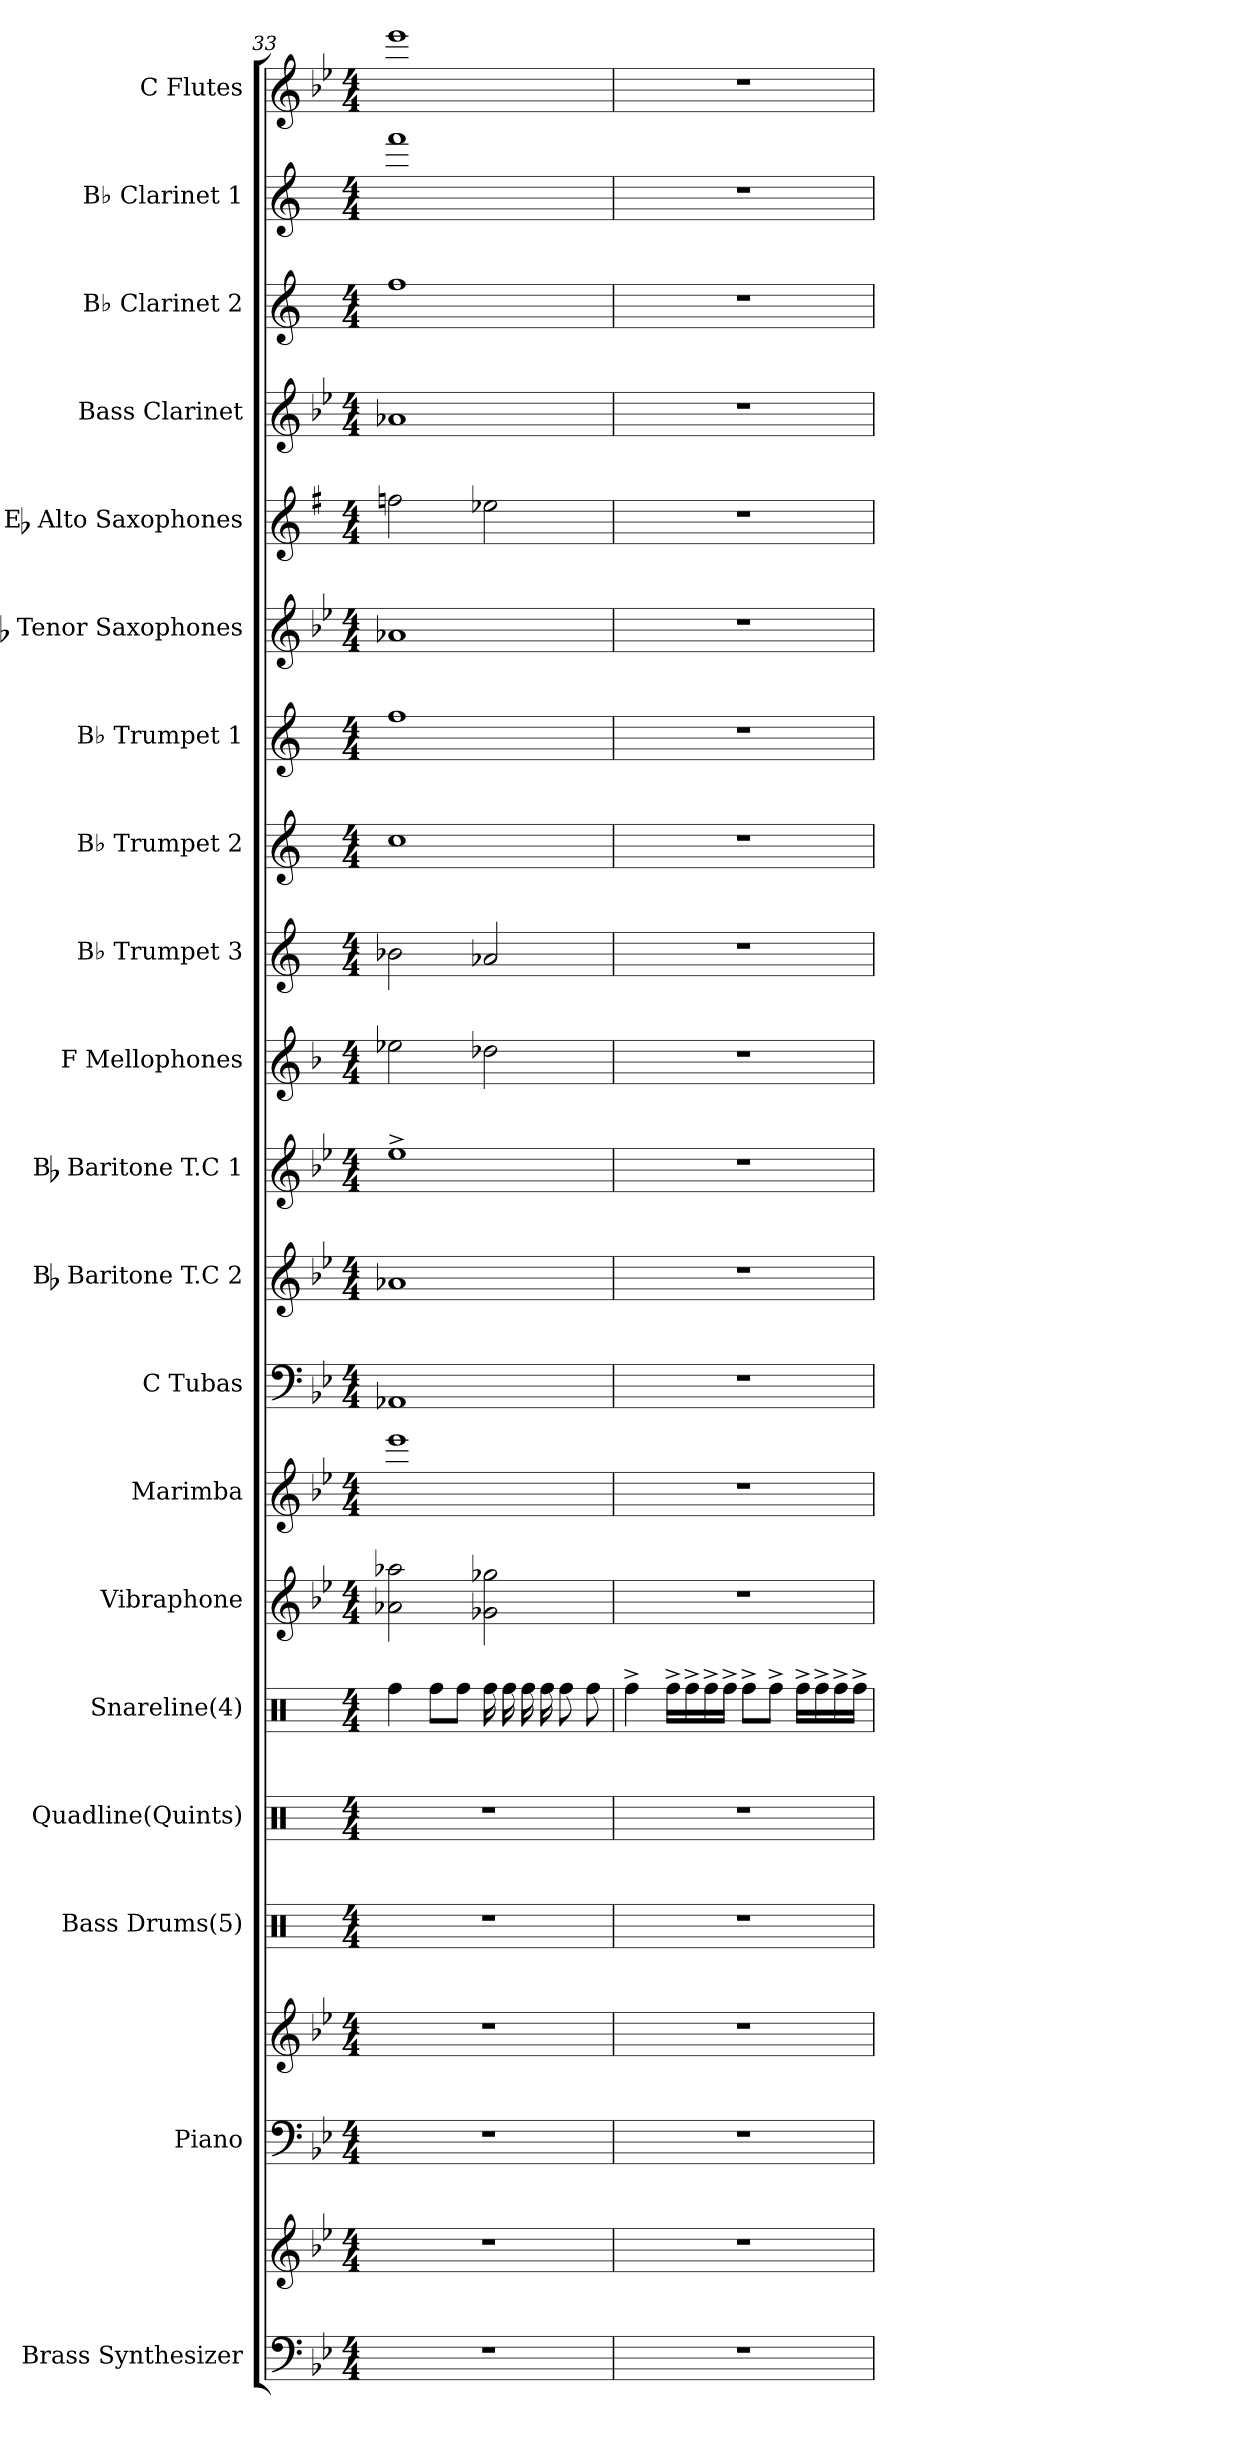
**kern	**kern	**kern	**kern	**kern	**kern	**kern	**kern	**kern	**kern	**kern	**kern	**kern	**kern	**kern	**kern	**kern	**kern	**kern	**kern	**kern	**kern
*part20	*part20	*part19	*part19	*part18	*part17	*part16	*part15	*part14	*part13	*part12	*part11	*part10	*part9	*part8	*part7	*part6	*part5	*part4	*part3	*part2	*part1
*staff22	*staff21	*staff20	*staff19	*staff18	*staff17	*staff16	*staff15	*staff14	*staff13	*staff12	*staff11	*staff10	*staff9	*staff8	*staff7	*staff6	*staff5	*staff4	*staff3	*staff2	*staff1
*I"Brass Synthesizer	*	*I"Piano	*	*I"Bass Drums(5)	*I"Quadline(Quints)	*I"Snareline(4)	*I"Vibraphone	*I"Marimba	*I"C Tubas	*I"Bb Baritone T.C 2	*I"Bb Baritone T.C 1	*I"F Mellophones	*I"B♭ Trumpet 3	*I"B♭ Trumpet 2	*I"B♭ Trumpet 1	*I"Bb Tenor Saxophones	*I"Eb Alto Saxophones	*I"Bass Clarinet	*I"B♭ Clarinet 2	*I"B♭ Clarinet 1	*I"C Flutes
*I'Synth.	*	*I'Pno.	*	*I'BD	*	*	*	*I'Marimba	*I'Tubas	*I'Baritone T.C 2	*I'Baritone T.C 1	*I'Mello	*I'B♭ Tpt. 3	*I'B♭ Tpt. 2	*I'B♭ Tpt. 1	*I'Tenor Saxes	*I'Alto Saxes	*I'B. Cl.	*I'B♭ Cl. 2	*I'B♭ Cl. 1	*I'Flutes
*clefF4	*clefG2	*clefF4	*clefG2	*clefX	*clefX	*clefX	*clefG2	*clefG2	*clefF4	*clefG2	*clefG2	*clefG2	*clefG2	*clefG2	*clefG2	*clefG2	*clefG2	*clefG2	*clefG2	*clefG2	*clefG2
*	*	*	*	*	*	*	*	*	*	*ITrd8c14	*ITrd8c14	*ITrd4c7	*ITrd1c2	*ITrd1c2	*ITrd1c2	*ITrd8c14	*ITrd5c9	*ITrd8c14	*ITrd1c2	*ITrd1c2	*
*k[b-e-]	*k[b-e-]	*k[b-e-]	*k[b-e-]	*k[]	*k[]	*k[]	*k[b-e-]	*k[b-e-]	*k[b-e-]	*k[b-e-]	*k[b-e-]	*k[b-e-]	*k[b-e-]	*k[b-e-]	*k[b-e-]	*k[b-e-]	*k[b-e-]	*k[b-e-]	*k[b-e-]	*k[b-e-]	*k[b-e-]
*M4/4	*M4/4	*M4/4	*M4/4	*M4/4	*M4/4	*M4/4	*M4/4	*M4/4	*M4/4	*M4/4	*M4/4	*M4/4	*M4/4	*M4/4	*M4/4	*M4/4	*M4/4	*M4/4	*M4/4	*M4/4	*M4/4
=33	=33	=33	=33	=33	=33	=33	=33	=33	=33	=33	=33	=33	=33	=33	=33	=33	=33	=33	=33	=33	=33
1r	1r	1r	1r	1r	1r	4Rff\	2a-X\ 2aa-X\	1eee-	1AA-X	1A-X	1e-^	2a-X\	2a-X\	1b-	1ee-	1A-X	2a-X\	1A-X	1ee-	1eee-	1eee-
.	.	.	.	.	.	8Rff\L	.	.	.	.	.	.	.	.	.	.	.	.	.	.	.
.	.	.	.	.	.	8Rff\J	.	.	.	.	.	.	.	.	.	.	.	.	.	.	.
*	*	*	*	*	*	*tremolo	*	*	*	*	*	*	*	*	*	*	*	*	*	*	*
.	.	.	.	.	.	16Rff\LL	2g-X\ 2gg-X\	.	.	.	.	2g-X\	2g-X/	.	.	.	2g-X\	.	.	.	.
.	.	.	.	.	.	16Rff\	.	.	.	.	.	.	.	.	.	.	.	.	.	.	.
.	.	.	.	.	.	16Rff\	.	.	.	.	.	.	.	.	.	.	.	.	.	.	.
.	.	.	.	.	.	16Rff\	.	.	.	.	.	.	.	.	.	.	.	.	.	.	.
*	*	*	*	*	*	*Xtremolo	*	*	*	*	*	*	*	*	*	*	*	*	*	*	*
.	.	.	.	.	.	8Rff\	.	.	.	.	.	.	.	.	.	.	.	.	.	.	.
.	.	.	.	.	.	8Rff\J	.	.	.	.	.	.	.	.	.	.	.	.	.	.	.
!!LO:PB:g=z
=34	=34	=34	=34	=34	=34	=34	=34	=34	=34	=34	=34	=34	=34	=34	=34	=34	=34	=34	=34	=34	=34
1r	1r	1r	1r	1r	1r	4Rff^\	1r	1r	1r	1r	1r	1r	1r	1r	1r	1r	1r	1r	1r	1r	1r
.	.	.	.	.	.	16Rff^\LL	.	.	.	.	.	.	.	.	.	.	.	.	.	.	.
.	.	.	.	.	.	16Rff^\	.	.	.	.	.	.	.	.	.	.	.	.	.	.	.
.	.	.	.	.	.	16Rff^\	.	.	.	.	.	.	.	.	.	.	.	.	.	.	.
.	.	.	.	.	.	16Rff^\JJ	.	.	.	.	.	.	.	.	.	.	.	.	.	.	.
.	.	.	.	.	.	8Rff^\L	.	.	.	.	.	.	.	.	.	.	.	.	.	.	.
.	.	.	.	.	.	8Rff^\J	.	.	.	.	.	.	.	.	.	.	.	.	.	.	.
.	.	.	.	.	.	16Rff^\LL	.	.	.	.	.	.	.	.	.	.	.	.	.	.	.
.	.	.	.	.	.	16Rff^\	.	.	.	.	.	.	.	.	.	.	.	.	.	.	.
.	.	.	.	.	.	16Rff^\	.	.	.	.	.	.	.	.	.	.	.	.	.	.	.
.	.	.	.	.	.	16Rff^\JJ	.	.	.	.	.	.	.	.	.	.	.	.	.	.	.
=	=	=	=	=	=	=	=	=	=	=	=	=	=	=	=	=	=	=	=	=	=
*-	*-	*-	*-	*-	*-	*-	*-	*-	*-	*-	*-	*-	*-	*-	*-	*-	*-	*-	*-	*-	*-
